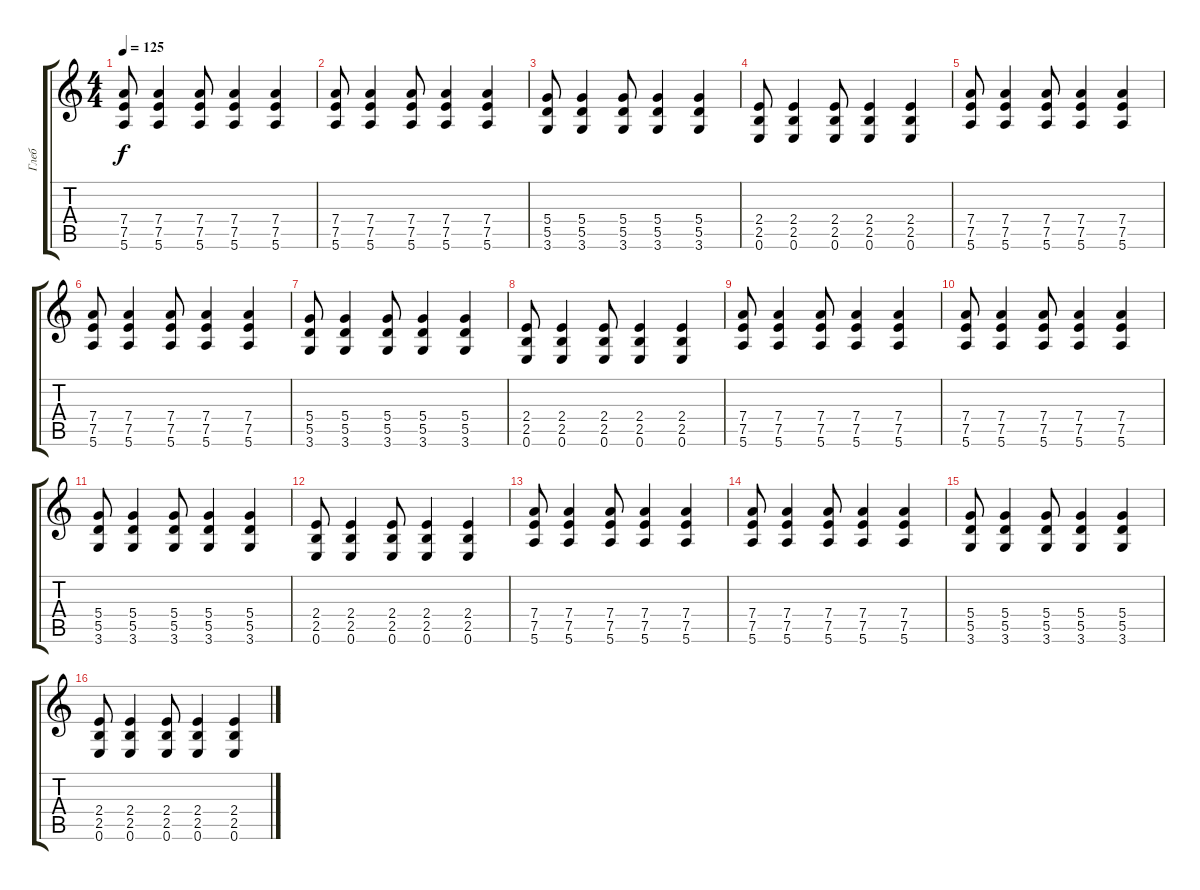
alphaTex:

\track ("Глеб" "Глеб") {instrument distortionguitar}
\staff {score tabs}
\tuning (E4 B3 G3 D3 A2 E2) {hide}
\ts (4 4)
\tempo 125
\clef g2
\ks c
(7.4 7.5 5.6).8{dy f} (7.4 7.5 5.6).4 (7.4 7.5 5.6).8 (7.4 7.5 5.6).4 (7.4 7.5 5.6).4 |
(7.4 7.5 5.6).8 (7.4 7.5 5.6).4 (7.4 7.5 5.6).8 (7.4 7.5 5.6).4 (7.4 7.5 5.6).4 |
(5.4 5.5 3.6).8 (5.4 5.5 3.6).4 (5.4 5.5 3.6).8 (5.4 5.5 3.6).4 (5.4 5.5 3.6).4 |
(2.4 2.5 0.6).8 (2.4 2.5 0.6).4 (2.4 2.5 0.6).8 (2.4 2.5 0.6).4 (2.4 2.5 0.6).4 |
(7.4 7.5 5.6).8 (7.4 7.5 5.6).4 (7.4 7.5 5.6).8 (7.4 7.5 5.6).4 (7.4 7.5 5.6).4 |
(7.4 7.5 5.6).8 (7.4 7.5 5.6).4 (7.4 7.5 5.6).8 (7.4 7.5 5.6).4 (7.4 7.5 5.6).4 |
(5.4 5.5 3.6).8 (5.4 5.5 3.6).4 (5.4 5.5 3.6).8 (5.4 5.5 3.6).4 (5.4 5.5 3.6).4 |
(2.4 2.5 0.6).8 (2.4 2.5 0.6).4 (2.4 2.5 0.6).8 (2.4 2.5 0.6).4 (2.4 2.5 0.6).4 |
(7.4 7.5 5.6).8 (7.4 7.5 5.6).4 (7.4 7.5 5.6).8 (7.4 7.5 5.6).4 (7.4 7.5 5.6).4 |
(7.4 7.5 5.6).8 (7.4 7.5 5.6).4 (7.4 7.5 5.6).8 (7.4 7.5 5.6).4 (7.4 7.5 5.6).4 |
(5.4 5.5 3.6).8 (5.4 5.5 3.6).4 (5.4 5.5 3.6).8 (5.4 5.5 3.6).4 (5.4 5.5 3.6).4 |
(2.4 2.5 0.6).8 (2.4 2.5 0.6).4 (2.4 2.5 0.6).8 (2.4 2.5 0.6).4 (2.4 2.5 0.6).4 |
(7.4 7.5 5.6).8 (7.4 7.5 5.6).4 (7.4 7.5 5.6).8 (7.4 7.5 5.6).4 (7.4 7.5 5.6).4 |
(7.4 7.5 5.6).8 (7.4 7.5 5.6).4 (7.4 7.5 5.6).8 (7.4 7.5 5.6).4 (7.4 7.5 5.6).4 |
(5.4 5.5 3.6).8 (5.4 5.5 3.6).4 (5.4 5.5 3.6).8 (5.4 5.5 3.6).4 (5.4 5.5 3.6).4 |
(2.4 2.5 0.6).8 (2.4 2.5 0.6).4 (2.4 2.5 0.6).8 (2.4 2.5 0.6).4 (2.4 2.5 0.6).4
